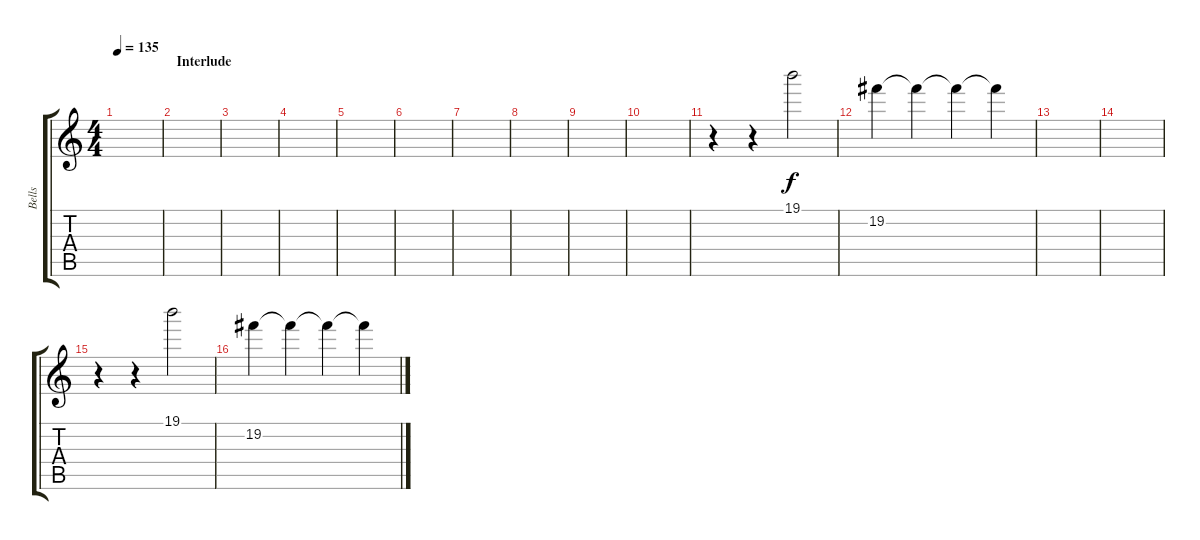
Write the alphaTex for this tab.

\track ("Bells" "Bells") {instrument glockenspiel}
\staff {score tabs}
\tuning (E5 B4 G4 D4 A3 E3) {hide}
\ts (4 4)
\tempo 135
\clef g2
\ks c
|
\section ("" "Interlude")
|
|
|
|
|
|
|
|
|
r.4 r.4 19.1.2 |
19.2.4 19.2{t}.4 19.2{t}.4 19.2{t}.4 |
|
|
r.4 r.4 19.1.2 |
19.2.4 19.2{t}.4 19.2{t}.4 19.2{t}.4
